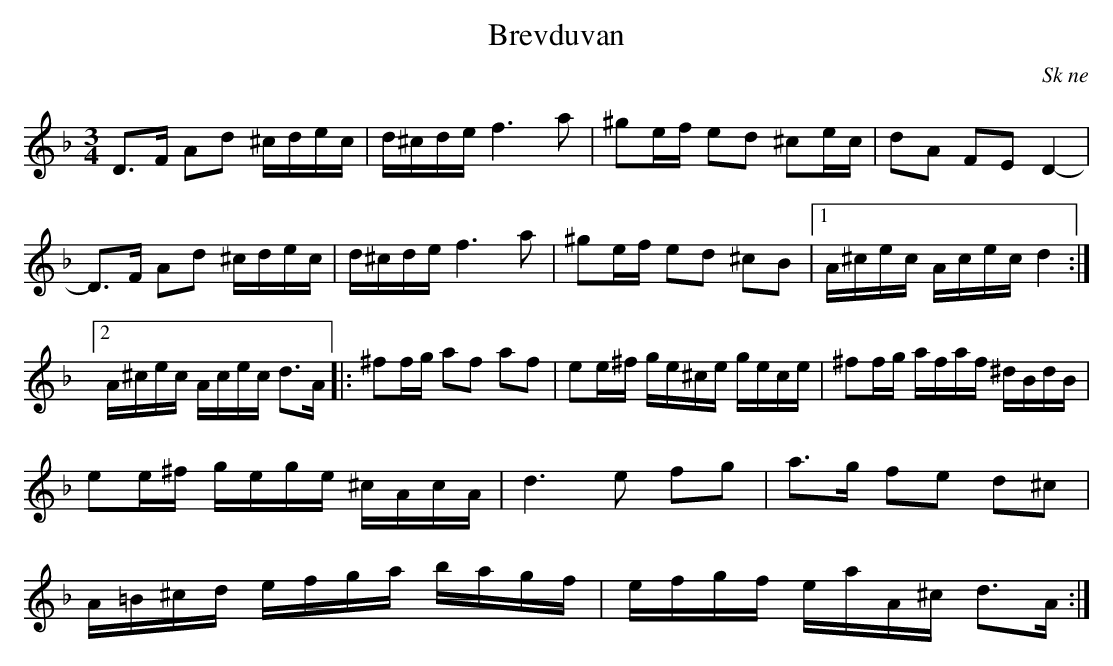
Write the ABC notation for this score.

X:1
T:Brevduvan
O:Sk ne
M:3/4
L:1/16
K:Dm
D3F A2d2 ^cdec|d^cde f6a2|^g2ef e2d2 ^c2ec|d2A2 F2E2 D4-|\
D3F A2d2 ^cdec|d^cde f6a2|^g2ef e2d2 ^c2B2|1A^cec Acec d4:|2A^cec Acec d3A|:\
^f2fg a2f2 a2f2|e2e^f ge^ce gece|^f2fg afaf ^dBdB|e2e^f gege ^cAcA|\
d6e2 f2g2|a3g f2e2 d2^c2|A=B^cd efga bagf|efgf eaA^c d3A:|
